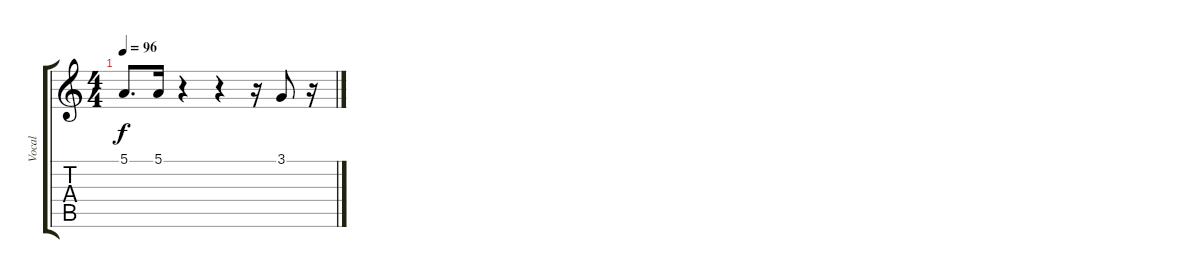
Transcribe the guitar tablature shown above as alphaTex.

\track ("Vocal" "Vocal") {instrument flute}
\staff {score tabs}
\tuning (E4 B3 G3 D3 A2 E2) {hide}
\ts (4 4)
\tempo 96
\clef g2
\ks c
5.1.8{d dy f} 5.1.16 r.4 r.4 r.16 3.1.8 r.16
